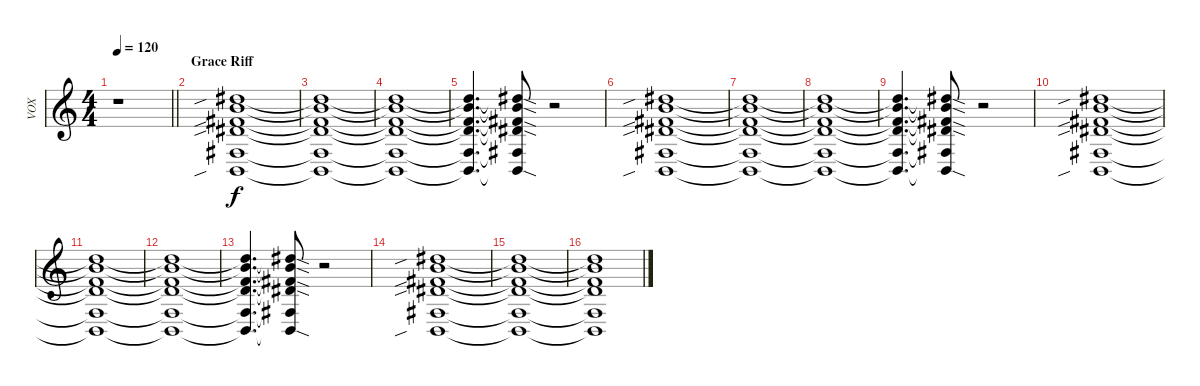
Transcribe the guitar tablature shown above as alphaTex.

\track ("VOX" "VOX") {instrument acousticgrandpiano}
\staff {score}
\tuning (Db5 Ab4 E4 B3 Gb3 B2) {hide}
\ts (4 4)
\tempo 120
\clef g2
\barLineRight lightlight
\ks c
r.1{dy f} |
\section ("" "Grace Riff")
(2.1{sib} 3.2 2.3{sib} 4.4{sib} 0.5 0.6{sib}).1 |
(2.1{t} 3.2{t} 2.3{t} 4.4{t} 0.5{t} 0.6{t}).1 |
(2.1{t} 3.2{t} 2.3{t} 4.4{t} 0.5{t} 0.6{t}).1 |
(2.1{t} 3.2{t} 2.3{t} 4.4{t} 0.5{t} 0.6{t}).4{d} (2.1{sod t} 3.2{sod t} 2.3{sod t} 4.4{sod t} 0.5{t} 0.6{sod t}).8 r.2 |
(2.1{sib} 3.2 2.3{sib} 4.4{sib} 0.5 0.6{sib}).1 |
(2.1{t} 3.2{t} 2.3{t} 4.4{t} 0.5{t} 0.6{t}).1 |
(2.1{t} 3.2{t} 2.3{t} 4.4{t} 0.5{t} 0.6{t}).1 |
(2.1{t} 3.2{t} 2.3{t} 4.4{t} 0.5{t} 0.6{t}).4{d} (2.1{sod t} 3.2{sod t} 2.3{sod t} 4.4{sod t} 0.5{t} 0.6{sod t}).8 r.2 |
(2.1{sib} 3.2 2.3{sib} 4.4{sib} 0.5 0.6{sib}).1 |
(2.1{t} 3.2{t} 2.3{t} 4.4{t} 0.5{t} 0.6{t}).1 |
(2.1{t} 3.2{t} 2.3{t} 4.4{t} 0.5{t} 0.6{t}).1 |
(2.1{t} 3.2{t} 2.3{t} 4.4{t} 0.5{t} 0.6{t}).4{d} (2.1{sod t} 3.2{sod t} 2.3{sod t} 4.4{sod t} 0.5{t} 0.6{sod t}).8 r.2 |
(2.1{sib} 3.2 2.3{sib} 4.4{sib} 0.5 0.6{sib}).1 |
(2.1{t} 3.2{t} 2.3{t} 4.4{t} 0.5{t} 0.6{t}).1 |
(2.1{t} 3.2{t} 2.3{t} 4.4{t} 0.5{t} 0.6{t}).1
